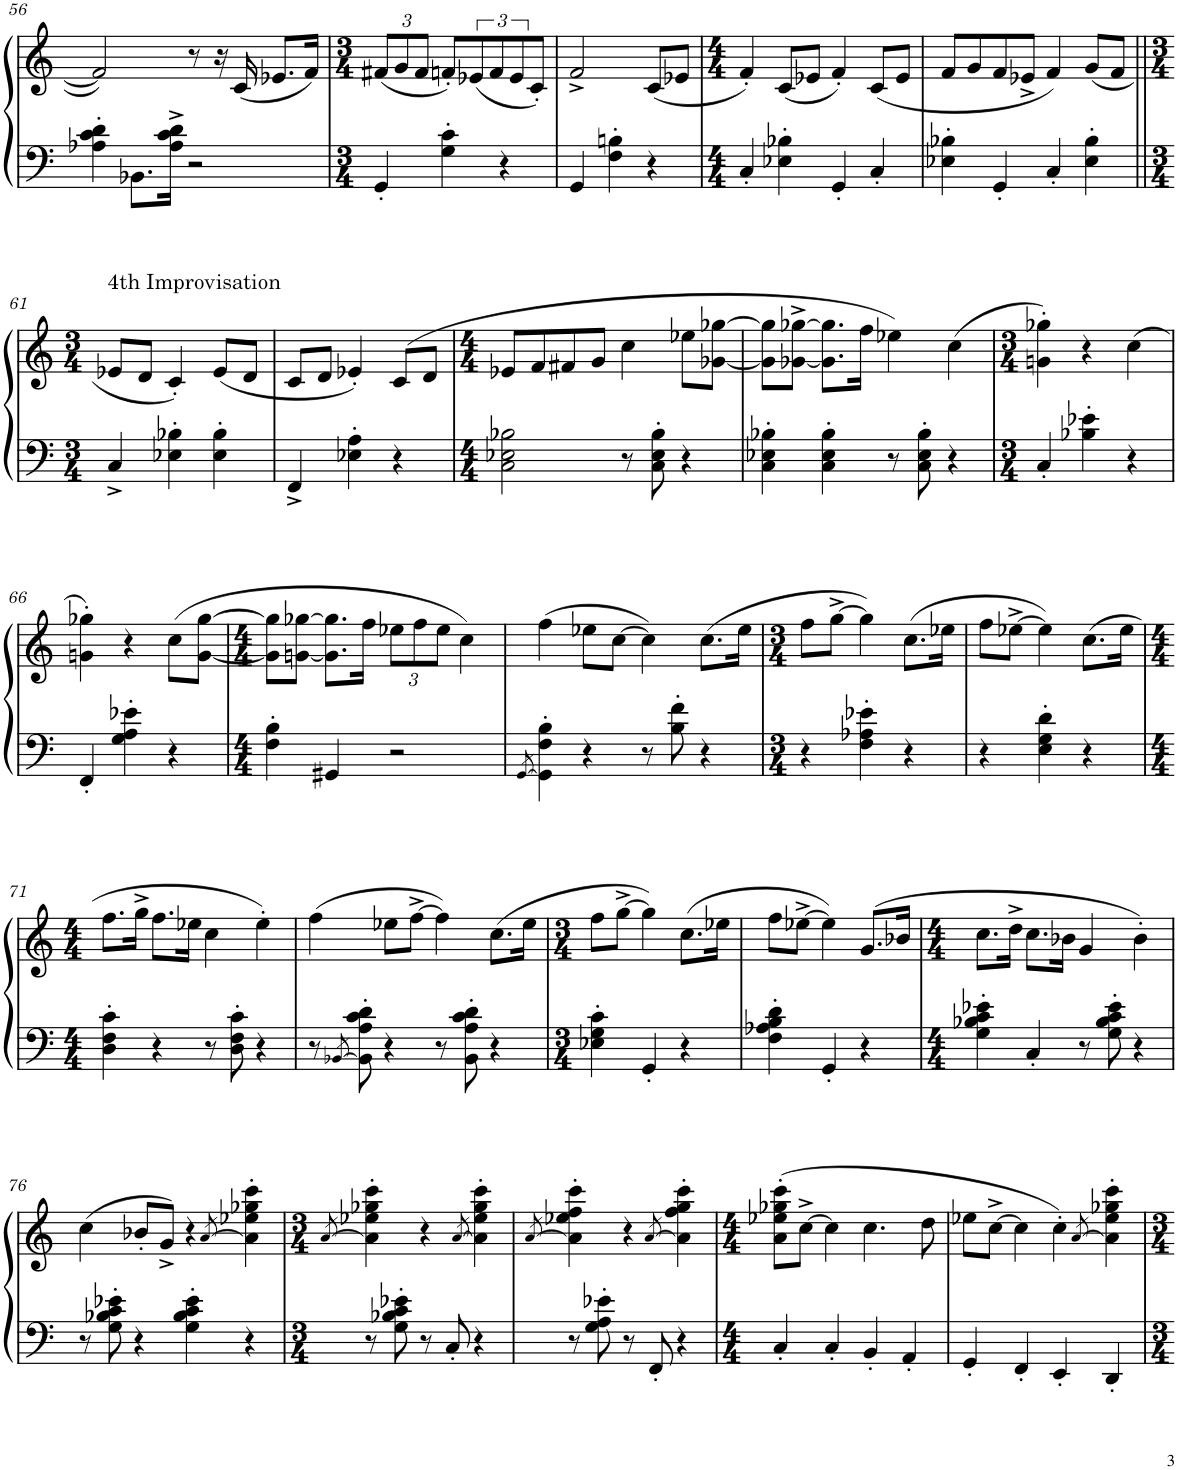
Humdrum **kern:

**kern	**kern
*part1	*part1
*staff2	*staff1
*I"Piano	*
*I'Pno.	*
!!LO:PB:g=z
*clefF4	*clefG2
*k[]	*k[]
*M4/4	*M4/4
=56	=56
4A-X\' 4c\' 4d\'	2f/]
8.BB-X\L	.
16A-\^ 16c\^ 16d\^Jk	.
2r	8r
.	16r
.	(16c/
.	8.e-X/L
.	16f/Jk)
=57	=57
*M3/4	*M3/4
*	*Xbrackettup
4GG'/	(12f#X/L
.	12g/
.	12f#/J
4G\' 4c\'	8fn'/L)
*	*brackettup
.	(12e-X/
.	12f/
4r	.
.	12e-/
.	8c'/J)
=58	=58
4GG/	2f^/
4F\' 4Bn\'	.
4r	(8c/L
.	8e-X/J
=59	=59
*M4/4	*M4/4
4C'/	4f'/)
4E-X\' 4B-X\'	(8c/L
.	8e-X/J
4GG'/	4f'/)
4C'/	(8c/L
.	8e-/J
=60	=60
4E-X\' 4B-X\'	8f/L
.	8g/
4GG'/	8f/
.	8e-X^/J
4C'/	4f/)
4E-\' 4B-\'	(8g/L
.	8f/J
!!LO:LB:g=z
=61||	=61||
*M3/4	*M3/4
!	!LO:TX:a:t=4th Improvisation
4C^/	8e-X/L
.	8d/J
4E-X\' 4B-X\'	4c'/)
4E-\' 4B-\'	(8e-/L
.	8d/J
=62	=62
4FF^/	8c/L
.	8d/J
4E-X\' 4A\'	4e-X'/)
4r	(8c/L
.	8d/J
=63	=63
*M4/4	*M4/4
2C\ 2E-X\ 2B-X\	8e-X/L
.	8f/
.	8f#X/
.	8g/J
8r	4cc\
8C\' 8E-\' 8B-\'	.
4r	8ee-X\L
.	[8g-X\ [8gg-X\J
=64	=64
4C\' 4E-X\' 4B-X\'	8g-\] 8gg-\]L
.	[8g-X\^ [8gg-X\^J
4C\' 4E-\' 4B-\'	8.g-\] 8.gg-\]L
.	16ff\Jk
8r	4ee-X\)
8C\' 8E-\' 8B-\'	.
4r	(4cc\
=65	=65
*M3/4	*M3/4
4C'/	4gn\' 4gg-X\')
4B-X\' 4e-X\'	4r
4r	(4cc\
!!LO:LB:g=z
=66	=66
4FF'/	4gn\' 4gg-X\')
4G\' 4A\' 4e-X\'	4r
4r	(8cc\L
.	[8g\ [8gg-\J
=67	=67
*M4/4	*M4/4
4F\' 4B\'	8g\] 8gg-\]L
.	[8gn\ [8gg-X\J
4GG#X/	8.g\] 8.gg-\]L
.	16ff\Jk
*	*Xbrackettup
2r	12ee-X\L
.	12ff\
.	12ee-\J
.	4cc\)
=68	=68
[8qGG/	.
4GG\]' 4F\' 4B\'	(4ff\
4r	8ee-X\L
.	[8cc\J
8r	4cc\])
8B\' 8f\'	.
4r	(8.cc\L
.	16ee-\Jk
=69	=69
*M3/4	*M3/4
4r	8ff\L
.	[8gg^\J
4F\' 4A-X\' 4e-X\'	4gg\])
4r	(8.cc\L
.	16ee-X\Jk
=70	=70
4r	8ff\L
.	[8ee-X^\J
4E\' 4G\' 4d\'	4ee-\])
4r	(8.cc\L
.	16ee-\Jk
!!LO:LB:g=z
=71	=71
*M4/4	*M4/4
4D\' 4F\' 4c\'	8.ff\L
.	16gg^\Jk
4r	8.ff\L
.	16ee-X\Jk
8r	4cc\
8D\' 8F\' 8c\'	.
4r	4ee-'\)
=72	=72
8r	(4ff\
[8qBB-X/	.
8BB-\]' 8A\' 8c\' 8d\'	.
4r	8ee-X\L
.	[8ff^\J
8r	4ff\])
8BB-\' 8A\' 8c\' 8d\'	.
4r	(8.cc\L
.	16ee-\Jk
=73	=73
*M3/4	*M3/4
4E-X\' 4G\' 4c\'	8ff\L
.	[8gg^\J
4GG'/	4gg\])
4r	(8.cc\L
.	16ee-X\Jk
=74	=74
4F\' 4A-X\' 4B\' 4d\'	8ff\L
.	[8ee-X^\J
4GG'/	4ee-\])
4r	(8.g/L
.	16b-X/Jk
=75	=75
*M4/4	*M4/4
4G\' 4B-X\' 4c\' 4e-X\'	8.cc\L
.	16dd^\Jk
4C'/	8.cc\L
.	16b-X\Jk
8r	4g/
8G\' 8B-\' 8c\' 8e-\'	.
4r	4b-'\)
!!LO:LB:g=z
=76	=76
8r	(4cc\
8G\' 8B-X\' 8c\' 8e-X\'	.
4r	8b-X'/L
.	8g^/J)
4G\' 4B-\' 4c\' 4e-\'	4r
.	[8qa/
4r	4a\]' 4ee-X\' 4gg-X\' 4ccc\'
=77	=77
*M3/4	*M3/4
.	[8qa/
8r	4a\]' 4ee-X\' 4gg-X\' 4ccc\'
8G\' 8B-X\' 8c\' 8e-X\'	.
8r	4r
8C'/	.
.	[8qa/
4r	4a\]' 4ee-\' 4gg-\' 4ccc\'
=78	=78
.	[8qa/
8r	4a\]' 4ee-X\' 4ff\' 4ccc\'
8G\' 8A\' 8e-X\'	.
8r	4r
8FF'/	.
.	[8qa/
4r	4a\]' 4ff\' 4gg\' 4ccc\'
=79	=79
*M4/4	*M4/4
4C'/	(8a\' 8ee-X\' 8gg-X\' 8ccc\'L
.	[8cc^\J
4C'/	4cc\]
4BB'/	4.cc\
4AA'/	.
.	8dd\
=80	=80
4GG'/	8ee-X\L
.	[8cc^\J
4FF'/	4cc\]
4EE'/	4cc'\)
.	[8qa/
4DD'/	4a\]' 4ee-\' 4gg-X\' 4ccc\'
=	=
*-	*-
